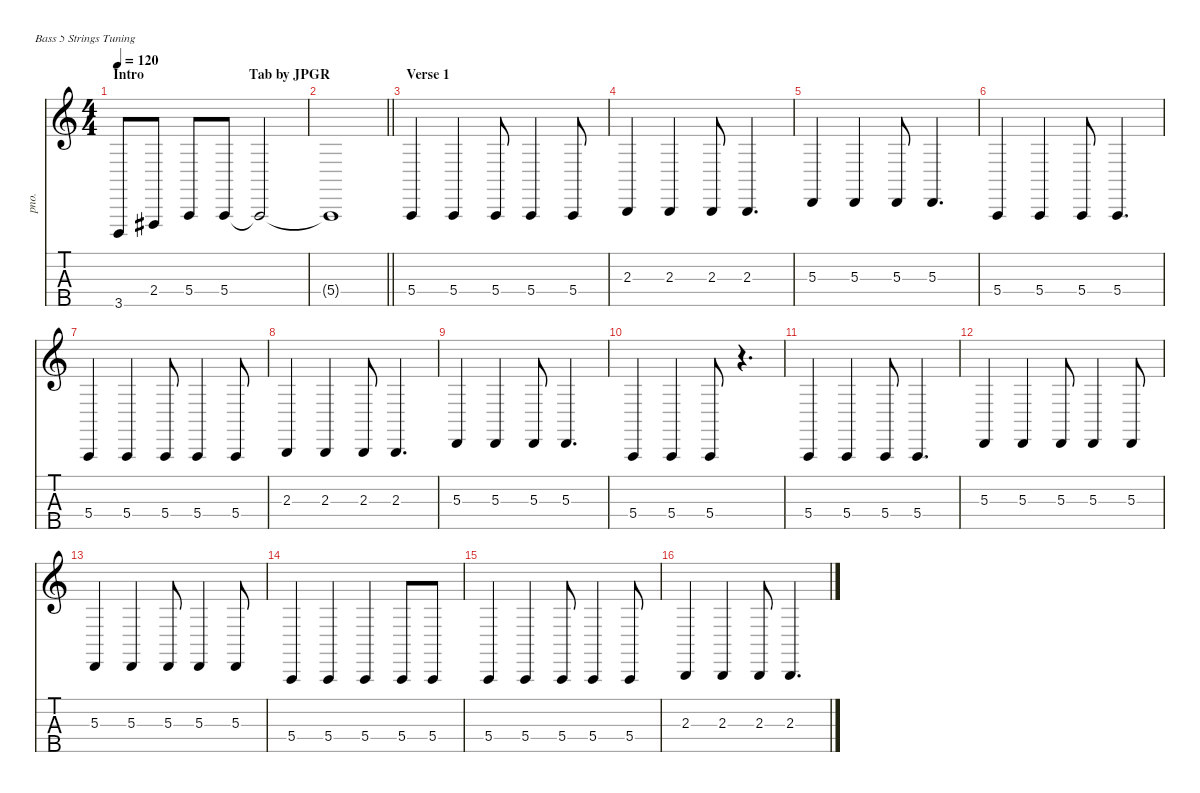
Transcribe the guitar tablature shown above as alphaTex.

\defaultSystemsLayout 4
\hideDynamics
\bracketExtendMode nobrackets
\otherSystemsTrackNameOrientation horizontal
\track ("Piano Bass" "pno.") {instrument brightacousticpiano}
\staff {score tabs}
\tuning (G2 D2 A1 E1 B0)
\ts (4 4)
\beaming (8 2 2 2 2)
\section ("" "Intro                              Tab by JPGR")
\tempo 120
\clef g2
\ks c
3.5.8{dy ff instrument brightacousticpiano} 2.4{acc #}.8 5.4.8{dy f} 5.4.8 5.4{t}.2 |
\barLineRight lightlight
5.4{t}.1 |
\section ("" "Verse 1")
5.4.4{dy ff} 5.4.4 5.4.8 5.4.4 5.4.8 |
2.3.4 2.3.4 2.3.8 2.3.4{d} |
5.3.4 5.3.4 5.3.8 5.3.4{d} |
5.4.4 5.4.4 5.4.8 5.4.4{d} |
5.4.4 5.4.4 5.4.8 5.4.4 5.4.8 |
2.3.4 2.3.4 2.3.8 2.3.4{d} |
5.3.4 5.3.4 5.3.8 5.3.4{d} |
5.4.4 5.4.4 5.4.8 r.4{d} |
5.4.4 5.4.4 5.4.8 5.4.4{d} |
5.3.4 5.3.4 5.3.8 5.3.4 5.3.8 |
5.3.4 5.3.4 5.3.8 5.3.4 5.3.8 |
5.4.4 5.4.4 5.4.4 5.4.8 5.4.8 |
5.4.4 5.4.4 5.4.8 5.4.4 5.4.8 |
2.3.4 2.3.4 2.3.8 2.3.4{d}
